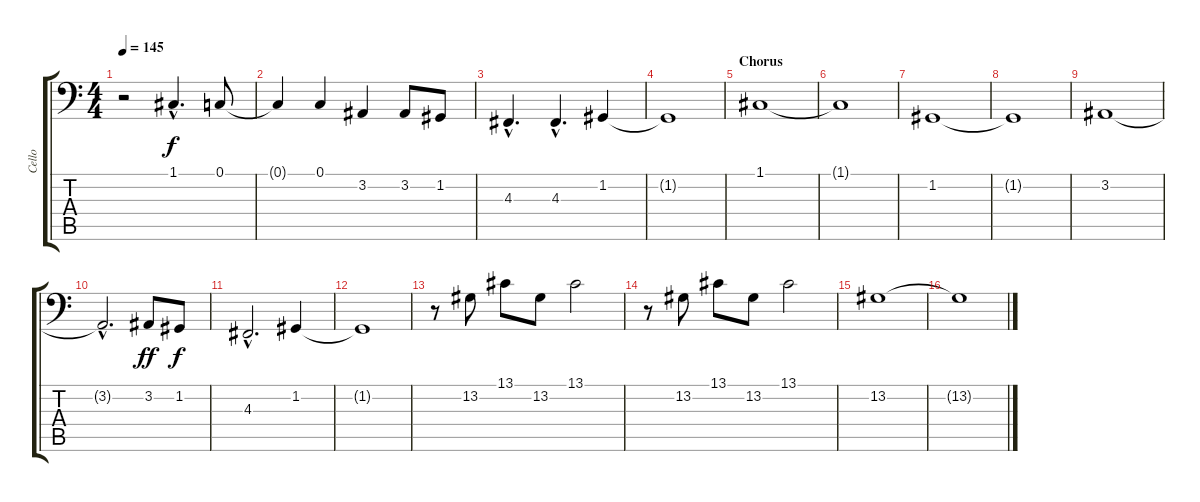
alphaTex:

\track ("Cello" "Cello") {instrument cello}
\staff {score tabs}
\tuning (C3 G2 D2 A1 E1 B0) {hide}
\ts (4 4)
\tempo 145
\clef f4
\ks c
r.2{dy f} 1.1{hac}.4{d} 0.1.8 |
0.1{t}.4 0.1.4 3.2.4 3.2.8 1.2.8 |
4.3{hac}.4{d} 4.3{hac}.4{d} 1.2.4 |
1.2{t}.1 |
\section ("" "Chorus")
1.1.1 |
1.1{t}.1 |
1.2.1 |
1.2{t}.1 |
3.2.1 |
3.2{hac t}.2{d} 3.2.8{dy ff} 1.2.8{dy f} |
4.3{hac}.2{d} 1.2.4 |
1.2{t}.1 |
r.8 13.2.8 13.1.8 13.2.8 13.1.2 |
r.8 13.2.8 13.1.8 13.2.8 13.1.2 |
13.2.1 |
13.2{t}.1
